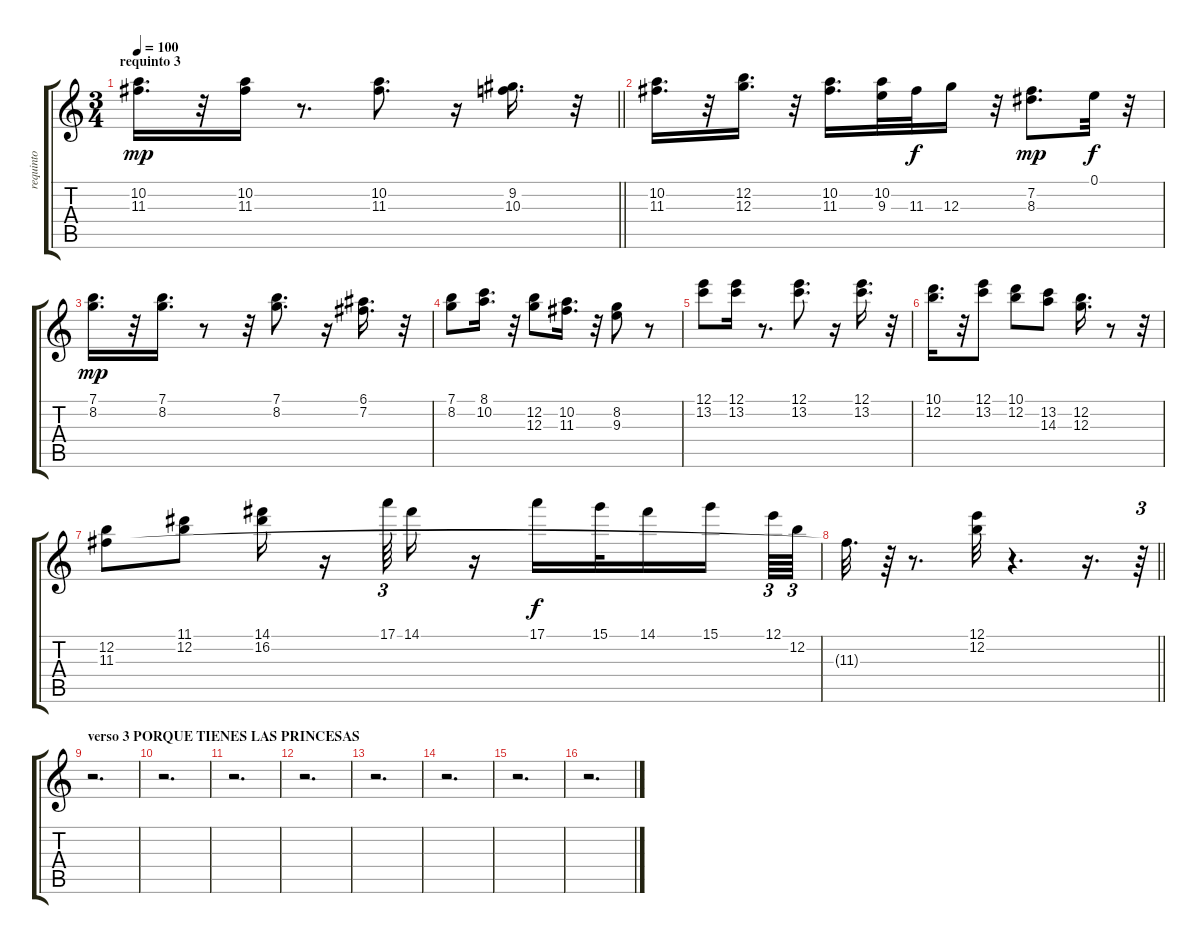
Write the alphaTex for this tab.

\track ("requinto" "requinto") {instrument acousticguitarnylon}
\staff {score tabs}
\tuning (E4 B3 G3 D3 A2 E2) {hide}
\ts (3 4)
\section ("" "requinto 3")
\tempo 100
\clef g2
\barLineRight lightlight
\ks c
(10.2 11.3).16{d dy mp} r.32 (10.2 11.3).16 r.8{d} (10.2 11.3).8{d} r.16 (9.2 10.3).16{d} r.32 |
(10.2 11.3).16{d} r.32 (12.2 12.3).16{d} r.32 (10.2 11.3).16{d} (10.2 9.3).32 11.3.32{dy f} 12.3.16 r.32 (7.2 8.3).8{d dy mp} 0.1.32{dy f} r.32 |
(7.1 8.2).16{d dy mp} r.32 (7.1 8.2).16{d} r.8 r.32 (7.1 8.2).8{d} r.16 (6.1 7.2).16{d} r.32 |
(7.1 8.2).8 (8.1 10.2).16{d} r.32 (12.2 12.3).8 (10.2 11.3).16{d} r.32 (8.2 9.3).8 r.8 |
(12.1 13.2).8 (12.1 13.2).16 r.8{d} (12.1 13.2).8{d} r.16 (12.1 13.2).16{d} r.32 |
(10.1 12.2).16{d} r.32 (12.1 13.2).8 (10.1 12.2).8 (13.2 14.3).8 (12.2 12.3).16{d} r.8 r.32 |
(12.2 11.3).8 (11.1 12.2).8 (14.1 16.2).16 r.16 17.1.64{tu (3 2)} 14.1.16 r.16 17.1.16{dy f} 15.1.32 14.1.16 15.1.16{beam splitsecondary} 12.1.64{tu (3 2)} 12.2.64{tu (3 2)} |
\barLineRight lightlight
11.3{t}.32{d} r.64 r.8{d} (12.1 12.2).32 r.4{d} r.16{d} r.64{tu (3 2)} |
\section ("" "verso 3 PORQUE TIENES LAS PRINCESAS")
r.2{d} |
r.2{d} |
r.2{d} |
r.2{d} |
r.2{d} |
r.2{d} |
r.2{d} |
r.2{d}
